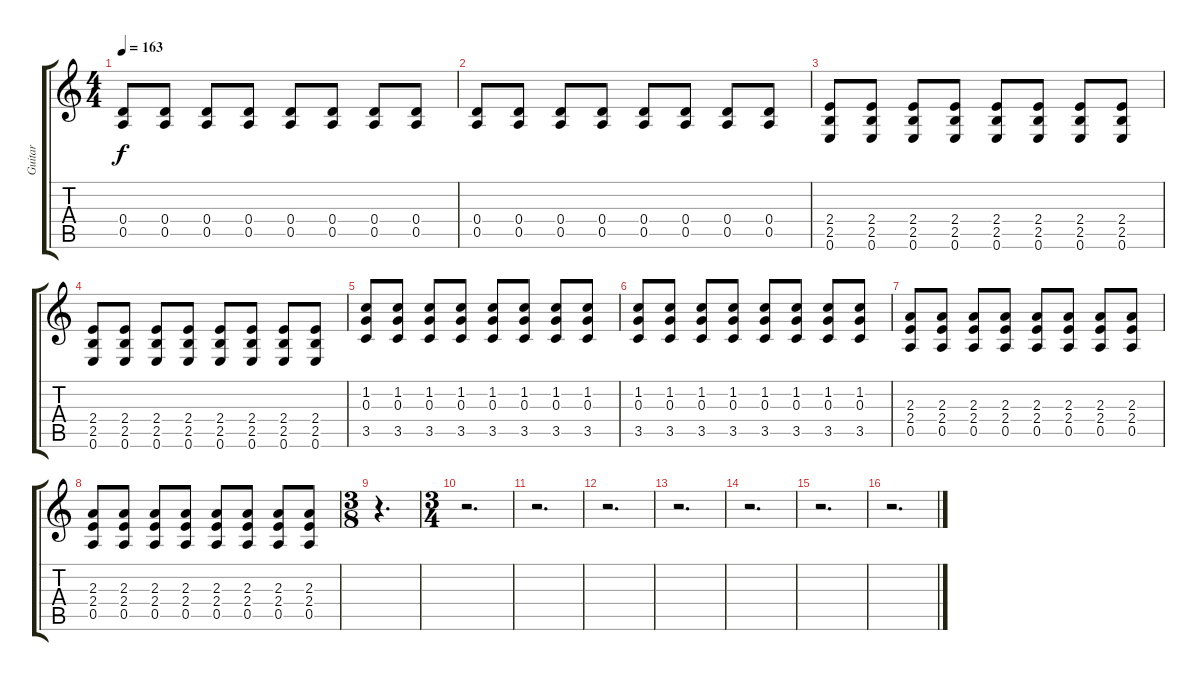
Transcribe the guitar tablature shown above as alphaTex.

\track ("Guitar" "Guitar") {instrument overdrivenguitar}
\staff {score tabs}
\tuning (E4 B3 G3 D3 A2 E2) {hide}
\ts (4 4)
\tempo 163
\clef g2
\ks c
(0.4 0.5).8{dy f} (0.4 0.5).8 (0.4 0.5).8 (0.4 0.5).8 (0.4 0.5).8 (0.4 0.5).8 (0.4 0.5).8 (0.4 0.5).8 |
(0.4 0.5).8 (0.4 0.5).8 (0.4 0.5).8 (0.4 0.5).8 (0.4 0.5).8 (0.4 0.5).8 (0.4 0.5).8 (0.4 0.5).8 |
(2.4 2.5 0.6).8 (2.4 2.5 0.6).8 (2.4 2.5 0.6).8 (2.4 2.5 0.6).8 (2.4 2.5 0.6).8 (2.4 2.5 0.6).8 (2.4 2.5 0.6).8 (2.4 2.5 0.6).8 |
(2.4 2.5 0.6).8 (2.4 2.5 0.6).8 (2.4 2.5 0.6).8 (2.4 2.5 0.6).8 (2.4 2.5 0.6).8 (2.4 2.5 0.6).8 (2.4 2.5 0.6).8 (2.4 2.5 0.6).8 |
(1.2 0.3 3.5).8 (1.2 0.3 3.5).8 (1.2 0.3 3.5).8 (1.2 0.3 3.5).8 (1.2 0.3 3.5).8 (1.2 0.3 3.5).8 (1.2 0.3 3.5).8 (1.2 0.3 3.5).8 |
(1.2 0.3 3.5).8 (1.2 0.3 3.5).8 (1.2 0.3 3.5).8 (1.2 0.3 3.5).8 (1.2 0.3 3.5).8 (1.2 0.3 3.5).8 (1.2 0.3 3.5).8 (1.2 0.3 3.5).8 |
(2.3 2.4 0.5).8 (2.3 2.4 0.5).8 (2.3 2.4 0.5).8 (2.3 2.4 0.5).8 (2.3 2.4 0.5).8 (2.3 2.4 0.5).8 (2.3 2.4 0.5).8 (2.3 2.4 0.5).8 |
(2.3 2.4 0.5).8 (2.3 2.4 0.5).8 (2.3 2.4 0.5).8 (2.3 2.4 0.5).8 (2.3 2.4 0.5).8 (2.3 2.4 0.5).8 (2.3 2.4 0.5).8 (2.3 2.4 0.5).8 |
\ts (3 8)
r.4{d} |
\ts (3 4)
r.2{d} |
r.2{d} |
r.2{d} |
r.2{d} |
r.2{d} |
r.2{d} |
r.2{d}
